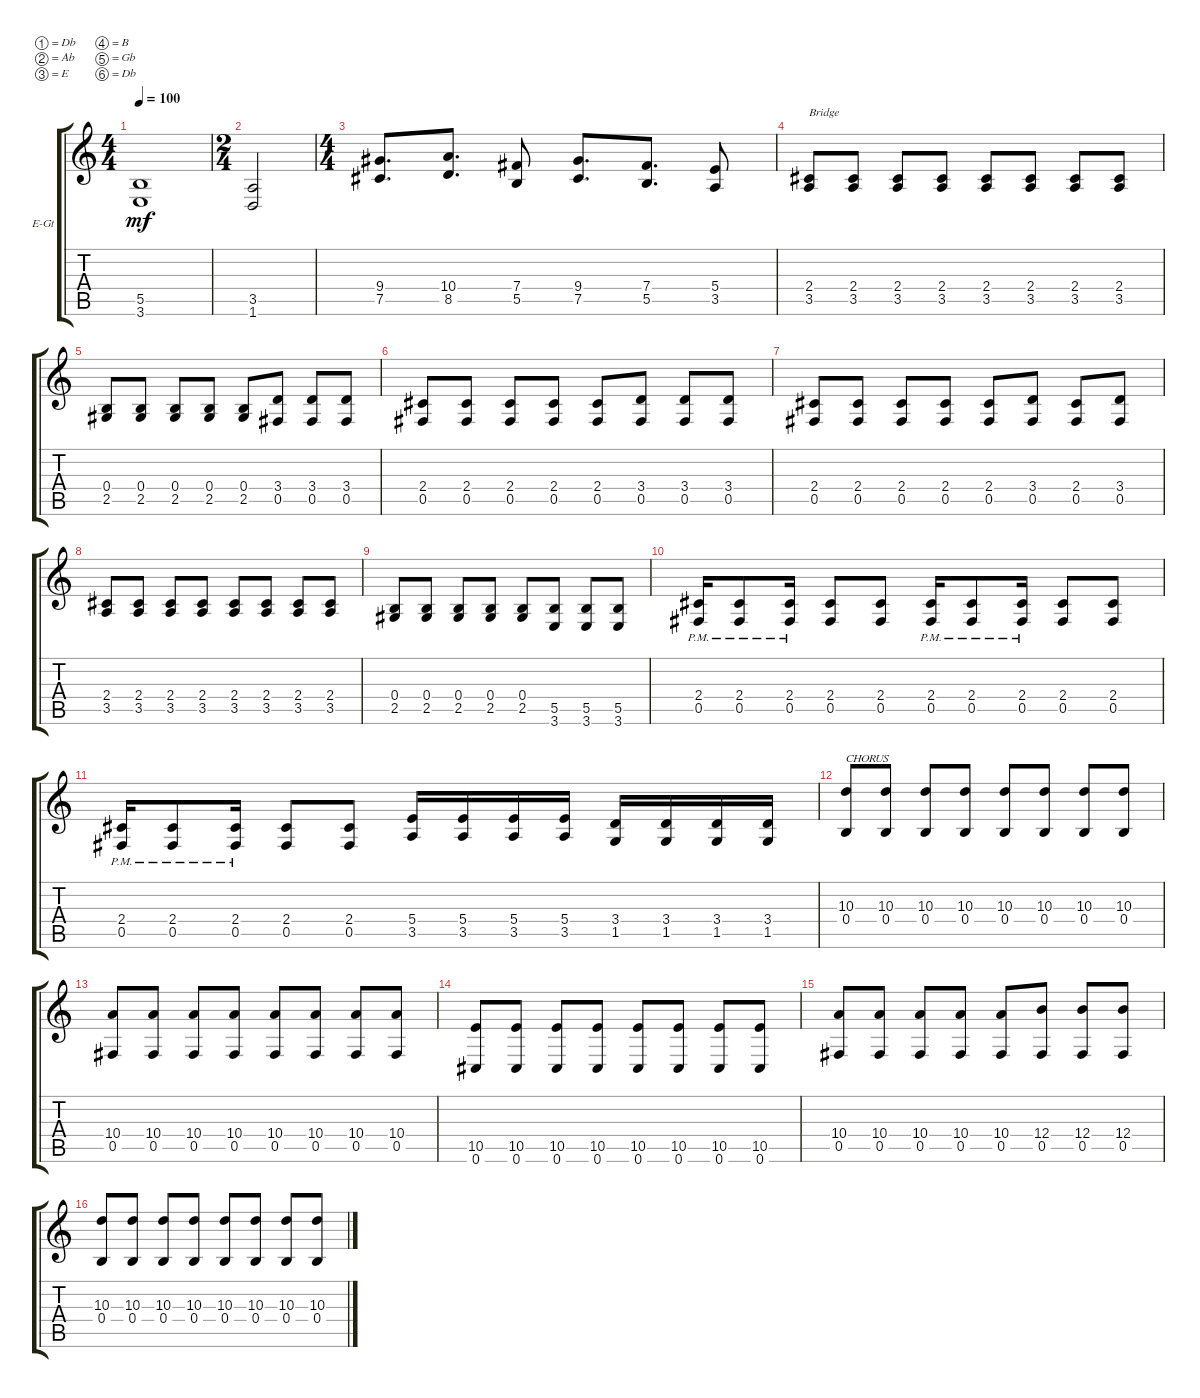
\bracketExtendMode groupsimilarinstruments
\firstSystemTrackNameOrientation horizontal
\otherSystemsTrackNameOrientation horizontal
\track ("Rhythm Guitar" "E-Gt") {instrument distortionguitar}
\staff {score tabs}
\tuning (Db4 Ab3 E3 B2 Gb2 Db2)
\ts (4 4)
\tempo 100
\clef g2
\ks c
(3.6 5.5).1{dy mf} |
\ts (2 4)
(1.6 3.5).2 |
\ts (4 4)
(7.5 9.4).8{d} (8.5 10.4).8{d} (5.5 7.4).8 (7.5 9.4).8{d} (5.5 7.4).8{d} (3.5 5.4).8 |
(3.5 2.4).8{txt "Bridge"} (3.5 2.4).8 (3.5 2.4).8 (3.5 2.4).8 (3.5 2.4).8 (3.5 2.4).8 (3.5 2.4).8 (3.5 2.4).8 |
(2.5 0.4).8 (2.5 0.4).8 (2.5 0.4).8 (2.5 0.4).8 (2.5 0.4).8 (0.5 3.4).8 (0.5 3.4).8 (0.5 3.4).8 |
(0.5 2.4).8 (0.5 2.4).8 (0.5 2.4).8 (0.5 2.4).8 (0.5 2.4).8 (0.5 3.4).8 (0.5 3.4).8 (0.5 3.4).8 |
(0.5 2.4).8 (0.5 2.4).8 (0.5 2.4).8 (0.5 2.4).8 (0.5 2.4).8 (0.5 3.4).8 (0.5 2.4).8 (0.5 3.4).8 |
(3.5 2.4).8 (3.5 2.4).8 (3.5 2.4).8 (3.5 2.4).8 (3.5 2.4).8 (3.5 2.4).8 (3.5 2.4).8 (3.5 2.4).8 |
(2.5 0.4).8 (2.5 0.4).8 (2.5 0.4).8 (2.5 0.4).8 (2.5 0.4).8 (5.5 3.6).8 (5.5 3.6).8 (5.5 3.6).8 |
(2.4{pm} 0.5{pm}).16 (2.4{pm} 0.5{pm}).8 (2.4{pm} 0.5{pm}).16 (2.4 0.5).8 (2.4 0.5).8 (2.4{pm} 0.5{pm}).16 (2.4{pm} 0.5{pm}).8 (2.4{pm} 0.5{pm}).16 (2.4 0.5).8 (2.4 0.5).8 |
(2.4{pm} 0.5{pm}).16 (2.4{pm} 0.5{pm}).8 (2.4{pm} 0.5{pm}).16 (2.4 0.5).8 (2.4 0.5).8 (3.5 5.4).16 (3.5 5.4).16 (3.5 5.4).16 (3.5 5.4).16 (1.5 3.4).16 (1.5 3.4).16 (1.5 3.4).16 (1.5 3.4).16 |
(0.4 10.3).8{txt "CHORUS"} (0.4 10.3).8 (0.4 10.3).8 (0.4 10.3).8 (0.4 10.3).8 (0.4 10.3).8 (0.4 10.3).8 (0.4 10.3).8 |
(0.5 10.4).8 (0.5 10.4).8 (0.5 10.4).8 (0.5 10.4).8 (0.5 10.4).8 (0.5 10.4).8 (0.5 10.4).8 (0.5 10.4).8 |
(0.6 10.5).8 (0.6 10.5).8 (0.6 10.5).8 (0.6 10.5).8 (0.6 10.5).8 (0.6 10.5).8 (0.6 10.5).8 (0.6 10.5).8 |
(0.5 10.4).8 (0.5 10.4).8 (0.5 10.4).8 (0.5 10.4).8 (0.5 10.4).8 (0.5 12.4).8 (0.5 12.4).8 (0.5 12.4).8 |
(0.4 10.3).8 (0.4 10.3).8 (0.4 10.3).8 (0.4 10.3).8 (0.4 10.3).8 (0.4 10.3).8 (0.4 10.3).8 (0.4 10.3).8
